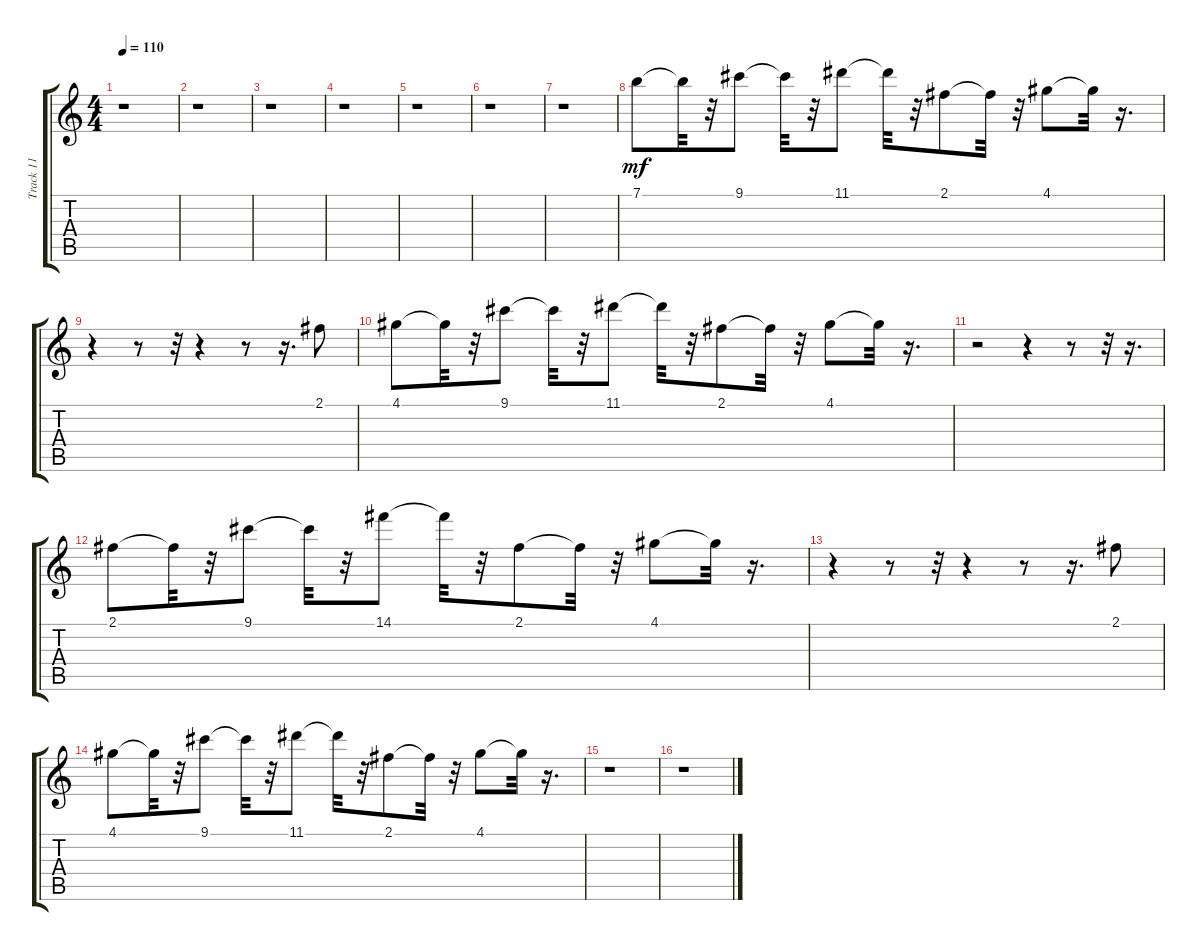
\track ("Track 11" "Track 11") {instrument distortionguitar}
\staff {score tabs}
\tuning (E4 B3 G3 D3 A2 E2) {hide}
\ts (4 4)
\tempo 110
\clef g2
\ks c
r.1{dy mf} |
r.1 |
r.1 |
r.1 |
r.1 |
r.1 |
r.1 |
7.1.8 7.1{t}.32 r.32 9.1.8 9.1{t}.32 r.32 11.1.8 11.1{t}.32 r.32 2.1.8 2.1{t}.32 r.32 4.1.8 4.1{t}.32 r.16{d} |
r.4 r.8 r.32 r.4 r.8 r.16{d} 2.1.8 |
4.1.8 4.1{t}.32 r.32 9.1.8 9.1{t}.32 r.32 11.1.8 11.1{t}.32 r.32 2.1.8 2.1{t}.32 r.32 4.1.8 4.1{t}.32 r.16{d} |
r.2 r.4 r.8 r.32 r.16{d} |
2.1.8 2.1{t}.32 r.32 9.1.8 9.1{t}.32 r.32 14.1.8 14.1{t}.32 r.32 2.1.8 2.1{t}.32 r.32 4.1.8 4.1{t}.32 r.16{d} |
r.4 r.8 r.32 r.4 r.8 r.16{d} 2.1.8 |
4.1.8 4.1{t}.32 r.32 9.1.8 9.1{t}.32 r.32 11.1.8 11.1{t}.32 r.32 2.1.8 2.1{t}.32 r.32 4.1.8 4.1{t}.32 r.16{d} |
r.1 |
r.1
